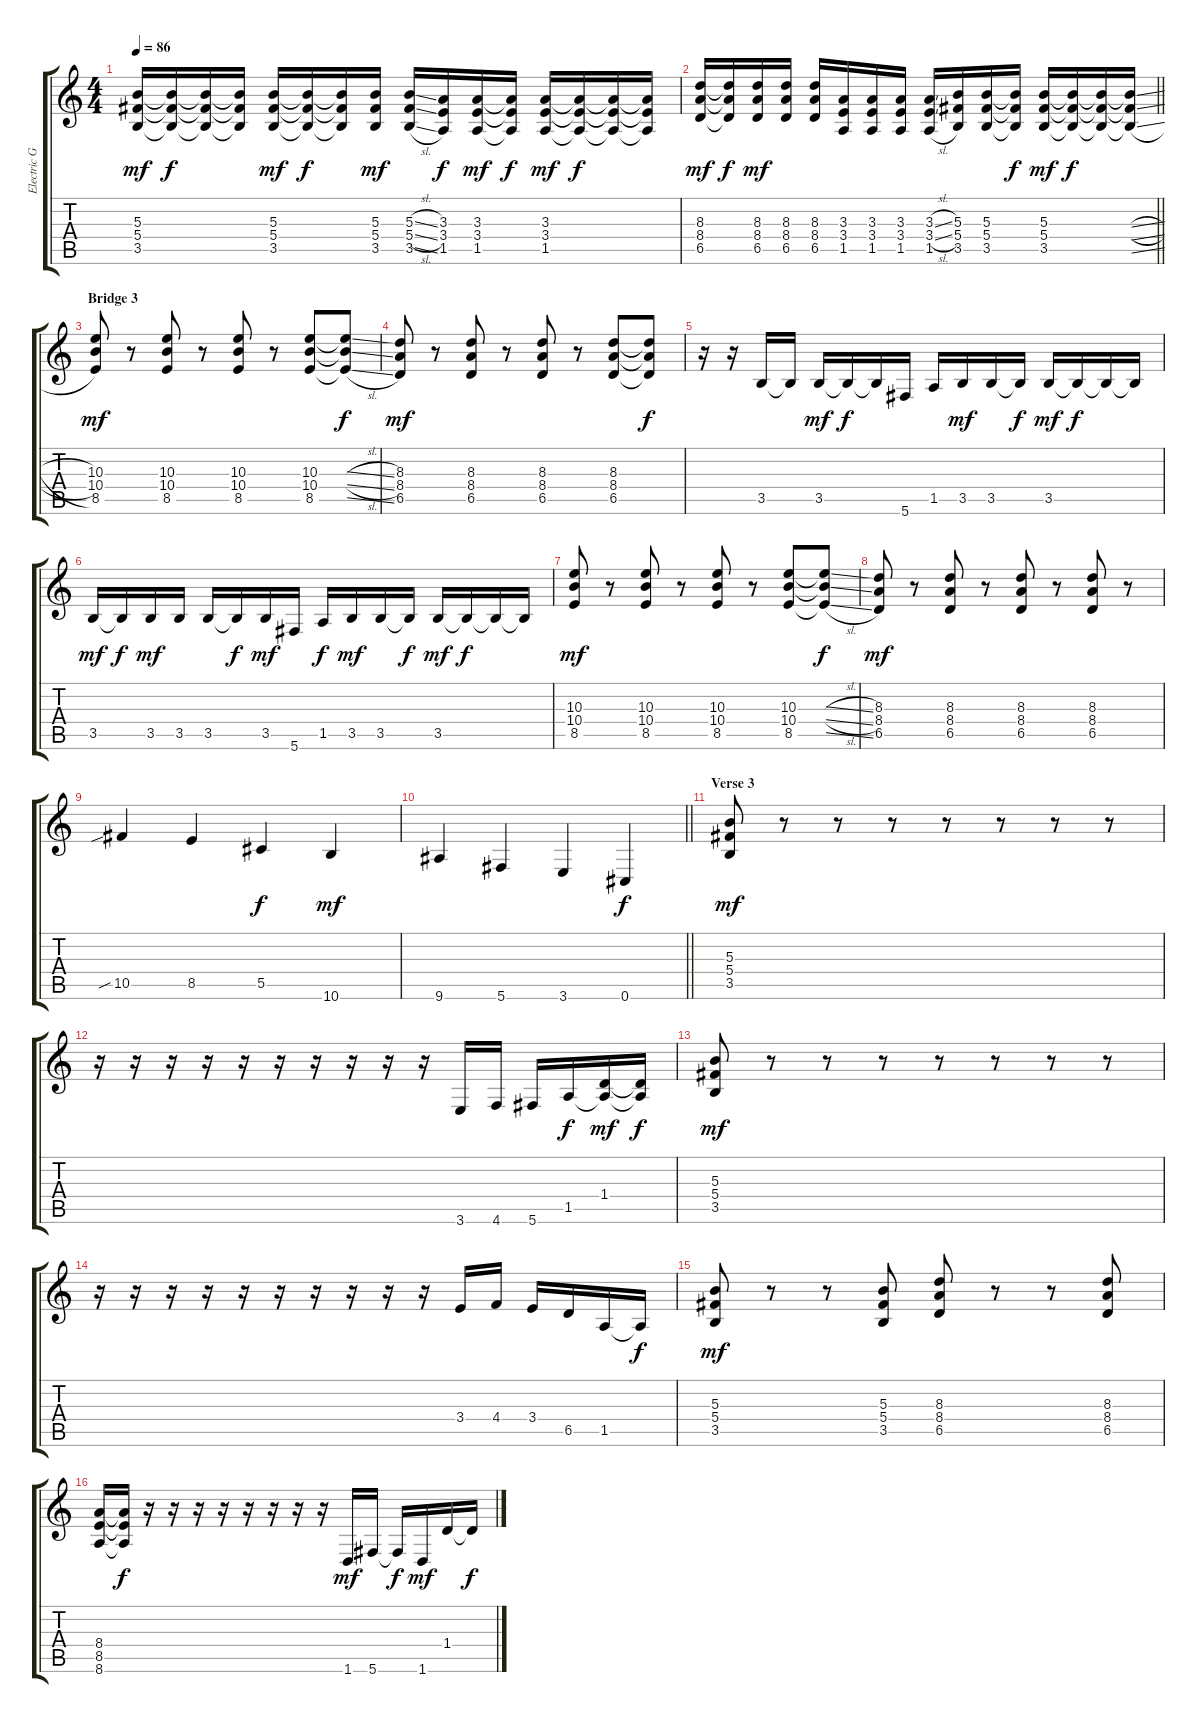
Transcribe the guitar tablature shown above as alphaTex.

\track ("Electric Guitar" "Electric G") {instrument distortionguitar}
\staff {score tabs}
\tuning (Eb4 Bb3 Gb3 Db3 Ab2 Db2) {hide}
\ts (4 4)
\tempo 86
\clef g2
\ks c
(5.3 5.4 3.5).16{dy mf} (5.3{t} 5.4{t} 3.5{t}).16{dy f} (5.3{t} 5.4{t} 3.5{t}).16 (5.3{t} 5.4{t} 3.5{t}).16 (5.3 5.4 3.5).16{dy mf} (5.3{t} 5.4{t} 3.5{t}).16{dy f} (5.3{t} 5.4{t} 3.5{t}).16 (5.3 5.4 3.5).16{dy mf} (5.3{sl} 5.4{sl} 3.5{sl}).16 (3.3 3.4 1.5).16{dy f} (3.3 3.4 1.5).16{dy mf} (3.3{t} 3.4{t} 1.5{t}).16{dy f} (3.3 3.4 1.5).16{dy mf} (3.3{t} 3.4{t} 1.5{t}).16{dy f} (3.3{t} 3.4{t} 1.5{t}).16 (3.3{t} 3.4{t} 1.5{t}).16 |
\barLineRight lightlight
(8.3 8.4 6.5).16{dy mf} (8.3{t} 8.4{t} 6.5{t}).16{dy f} (8.3 8.4 6.5).16{dy mf} (8.3 8.4 6.5).16 (8.3 8.4 6.5).16 (3.3 3.4 1.5).16 (3.3 3.4 1.5).16 (3.3 3.4 1.5).16 (3.3{sl} 3.4{sl} 1.5{h}).16 (5.3 5.4 3.5).16 (5.3 5.4 3.5).16 (5.3{t} 5.4{t} 3.5{t}).16{dy f} (5.3 5.4 3.5).16{dy mf} (5.3{t} 5.4{t} 3.5{t}).16{dy f} (5.3{t} 5.4{t} 3.5{t}).16 (5.3{sl t} 5.4{sl t} 3.5{sl t}).16 |
\section ("" "Bridge 3")
(10.3 10.4 8.5).8{dy mf} r.8 (10.3 10.4 8.5).8 r.8 (10.3 10.4 8.5).8 r.8 (10.3 10.4 8.5).8 (10.3{sl t} 10.4{sl t} 8.5{sl t}).8{dy f} |
(8.3 8.4 6.5).8{dy mf} r.8 (8.3 8.4 6.5).8 r.8 (8.3 8.4 6.5).8 r.8 (8.3 8.4 6.5).8 (8.3{t} 8.4{t} 6.5{t}).8{dy f} |
r.16 r.16 3.5.16 3.5{t}.16 3.5.16{dy mf} 3.5{t}.16{dy f} 3.5{t}.16 5.6.16 1.5.16 3.5.16{dy mf} 3.5.16 3.5{t}.16{dy f} 3.5.16{dy mf} 3.5{t}.16{dy f} 3.5{t}.16 3.5{t}.16 |
3.5.16{dy mf} 3.5{t}.16{dy f} 3.5.16{dy mf} 3.5.16 3.5.16 3.5{t}.16{dy f} 3.5.16{dy mf} 5.6.16 1.5.16{dy f} 3.5.16{dy mf} 3.5.16 3.5{t}.16{dy f} 3.5.16{dy mf} 3.5{t}.16{dy f} 3.5{t}.16 3.5{t}.16 |
(10.3 10.4 8.5).8{dy mf} r.8 (10.3 10.4 8.5).8 r.8 (10.3 10.4 8.5).8 r.8 (10.3 10.4 8.5).8 (10.3{sl t} 10.4{sl t} 8.5{sl t}).8{dy f} |
(8.3 8.4 6.5).8{dy mf} r.8 (8.3 8.4 6.5).8 r.8 (8.3 8.4 6.5).8 r.8 (8.3 8.4 6.5).8 r.8 |
10.5{sib}.4 8.5.4 5.5.4{dy f} 10.6.4{dy mf} |
\barLineRight lightlight
9.6.4 5.6.4 3.6.4 0.6.4{dy f} |
\section ("" "Verse 3")
(5.3 5.4 3.5).8{dy mf} r.8 r.8 r.8 r.8 r.8 r.8 r.8 |
r.16 r.16 r.16 r.16 r.16 r.16 r.16 r.16 r.16 r.16 3.6.16 4.6.16 5.6.16 1.5.16{dy f} (1.4 1.5{t}).16{dy mf} (1.4{t} 1.5{t}).16{dy f} |
(5.3 5.4 3.5).8{dy mf} r.8 r.8 r.8 r.8 r.8 r.8 r.8 |
r.16 r.16 r.16 r.16 r.16 r.16 r.16 r.16 r.16 r.16 3.4.16 4.4.16 3.4.16 6.5.16 1.5.16 1.5{t}.16{dy f} |
(5.3 5.4 3.5).8{dy mf} r.8 r.8 (5.3 5.4 3.5).8 (8.3 8.4 6.5).8 r.8 r.8 (8.3 8.4 6.5).8 |
(8.4 8.5 8.6).16 (8.4{t} 8.5{t} 8.6{t}).16{dy f} r.16 r.16 r.16 r.16 r.16 r.16 r.16 r.16 1.6.16{dy mf} 5.6.16 5.6{t}.16{dy f} 1.6.16{dy mf} 1.4.16 1.4{t}.16{dy f}
